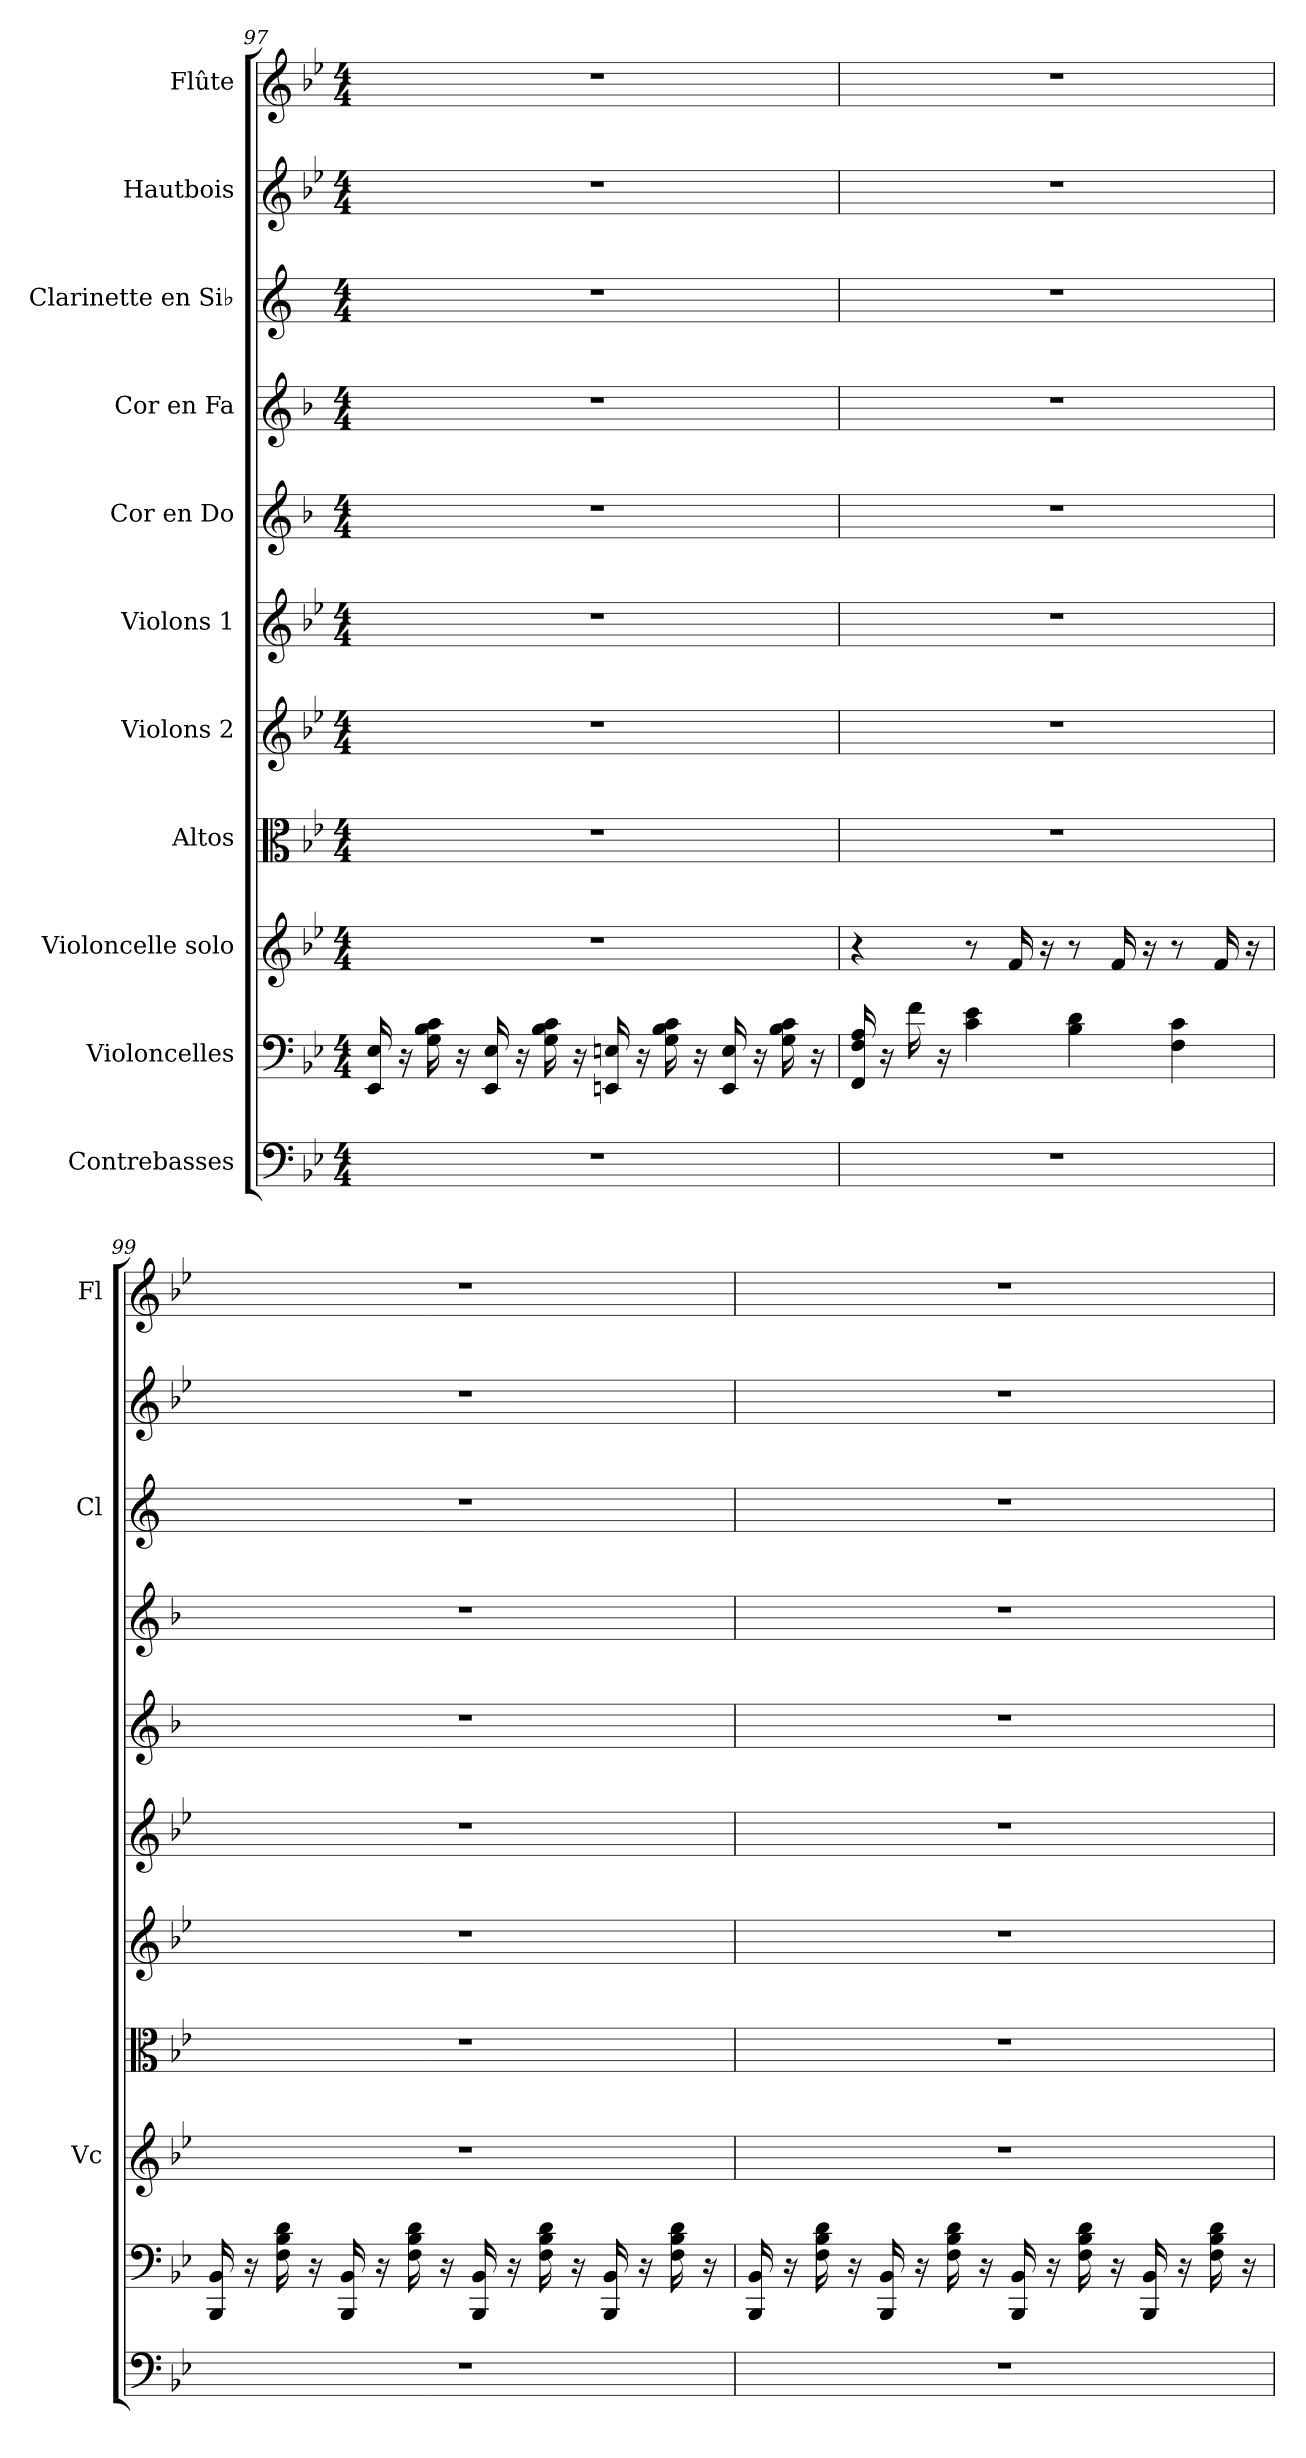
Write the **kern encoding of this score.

**kern	**kern	**kern	**kern	**kern	**kern	**kern	**kern	**kern	**kern	**kern
*part11	*part10	*part9	*part8	*part7	*part6	*part5	*part4	*part3	*part2	*part1
*staff11	*staff10	*staff9	*staff8	*staff7	*staff6	*staff5	*staff4	*staff3	*staff2	*staff1
*I"Contrebasses	*I"Violoncelles	*I"Violoncelle solo	*I"Altos	*I"Violons 2	*I"Violons 1	*I"Cor en Do	*I"Cor en Fa	*I"Clarinette en Si♭	*I"Hautbois	*I"Flûte
*	*	*I'Vc	*	*	*	*	*	*I'Cl	*	*I'Fl
*clefF4	*clefF4	*clefG2	*clefC3	*clefG2	*clefG2	*clefG2	*clefG2	*clefG2	*clefG2	*clefG2
*ITrd7c12	*	*	*	*	*	*ITrd4c7	*ITrd4c7	*ITrd1c2	*	*
*k[b-e-]	*k[b-e-]	*k[b-e-]	*k[b-e-]	*k[b-e-]	*k[b-e-]	*k[b-e-]	*k[b-e-]	*k[b-e-]	*k[b-e-]	*k[b-e-]
*M4/4	*M4/4	*M4/4	*M4/4	*M4/4	*M4/4	*M4/4	*M4/4	*M4/4	*M4/4	*M4/4
*MM90	*MM90	*MM90	*MM90	*MM90	*MM90	*MM90	*MM90	*MM90	*MM90	*MM90
=97	=97	=97	=97	=97	=97	=97	=97	=97	=97	=97
1r	16EE-/ 16E-/	1r	1r	1r	1r	1r	1r	1r	1r	1r
.	16r	.	.	.	.	.	.	.	.	.
.	16G\ 16B-\ 16c\	.	.	.	.	.	.	.	.	.
.	16r	.	.	.	.	.	.	.	.	.
.	16EE-/ 16E-/	.	.	.	.	.	.	.	.	.
.	16r	.	.	.	.	.	.	.	.	.
.	16G\ 16B-\ 16c\	.	.	.	.	.	.	.	.	.
.	16r	.	.	.	.	.	.	.	.	.
.	16EEn/ 16En/	.	.	.	.	.	.	.	.	.
.	16r	.	.	.	.	.	.	.	.	.
.	16G\ 16B-\ 16c\	.	.	.	.	.	.	.	.	.
.	16r	.	.	.	.	.	.	.	.	.
.	16EE/ 16E/	.	.	.	.	.	.	.	.	.
.	16r	.	.	.	.	.	.	.	.	.
.	16G\ 16B-\ 16c\	.	.	.	.	.	.	.	.	.
.	16r	.	.	.	.	.	.	.	.	.
!!LO:PB:g=z
=98	=98	=98	=98	=98	=98	=98	=98	=98	=98	=98
*	*	*	*	*	*	*	*	*	*	*MM70
1r	16FF/ 16F/ 16A/	4r	1r	1r	1r	1r	1r	1r	1r	1r
.	16r	.	.	.	.	.	.	.	.	.
.	16f\	.	.	.	.	.	.	.	.	.
.	16r	.	.	.	.	.	.	.	.	.
.	4c\ 4e-\	8r	.	.	.	.	.	.	.	.
.	.	16f/	.	.	.	.	.	.	.	.
.	.	16r	.	.	.	.	.	.	.	.
.	4B-\ 4d\	8r	.	.	.	.	.	.	.	.
.	.	16f/	.	.	.	.	.	.	.	.
.	.	16r	.	.	.	.	.	.	.	.
.	4F\ 4c\	8r	.	.	.	.	.	.	.	.
.	.	16f/	.	.	.	.	.	.	.	.
.	.	16r	.	.	.	.	.	.	.	.
=99	=99	=99	=99	=99	=99	=99	=99	=99	=99	=99
*	*	*	*	*	*	*	*	*	*	*MM120
1r	16BBB-/ 16BB-/	1r	1r	1r	1r	1r	1r	1r	1r	1r
.	16r	.	.	.	.	.	.	.	.	.
.	16F\ 16B-\ 16d\	.	.	.	.	.	.	.	.	.
.	16r	.	.	.	.	.	.	.	.	.
.	16BBB-/ 16BB-/	.	.	.	.	.	.	.	.	.
.	16r	.	.	.	.	.	.	.	.	.
.	16F\ 16B-\ 16d\	.	.	.	.	.	.	.	.	.
.	16r	.	.	.	.	.	.	.	.	.
.	16BBB-/ 16BB-/	.	.	.	.	.	.	.	.	.
.	16r	.	.	.	.	.	.	.	.	.
.	16F\ 16B-\ 16d\	.	.	.	.	.	.	.	.	.
.	16r	.	.	.	.	.	.	.	.	.
.	16BBB-/ 16BB-/	.	.	.	.	.	.	.	.	.
.	16r	.	.	.	.	.	.	.	.	.
.	16F\ 16B-\ 16d\	.	.	.	.	.	.	.	.	.
.	16r	.	.	.	.	.	.	.	.	.
!!LO:PB:g=z
=100	=100	=100	=100	=100	=100	=100	=100	=100	=100	=100
1r	16BBB-/ 16BB-/	1r	1r	1r	1r	1r	1r	1r	1r	1r
.	16r	.	.	.	.	.	.	.	.	.
.	16F\ 16B-\ 16d\	.	.	.	.	.	.	.	.	.
.	16r	.	.	.	.	.	.	.	.	.
.	16BBB-/ 16BB-/	.	.	.	.	.	.	.	.	.
.	16r	.	.	.	.	.	.	.	.	.
.	16F\ 16B-\ 16d\	.	.	.	.	.	.	.	.	.
.	16r	.	.	.	.	.	.	.	.	.
.	16BBB-/ 16BB-/	.	.	.	.	.	.	.	.	.
.	16r	.	.	.	.	.	.	.	.	.
.	16F\ 16B-\ 16d\	.	.	.	.	.	.	.	.	.
.	16r	.	.	.	.	.	.	.	.	.
.	16BBB-/ 16BB-/	.	.	.	.	.	.	.	.	.
.	16r	.	.	.	.	.	.	.	.	.
.	16F\ 16B-\ 16d\	.	.	.	.	.	.	.	.	.
.	16r	.	.	.	.	.	.	.	.	.
=	=	=	=	=	=	=	=	=	=	=
*-	*-	*-	*-	*-	*-	*-	*-	*-	*-	*-
